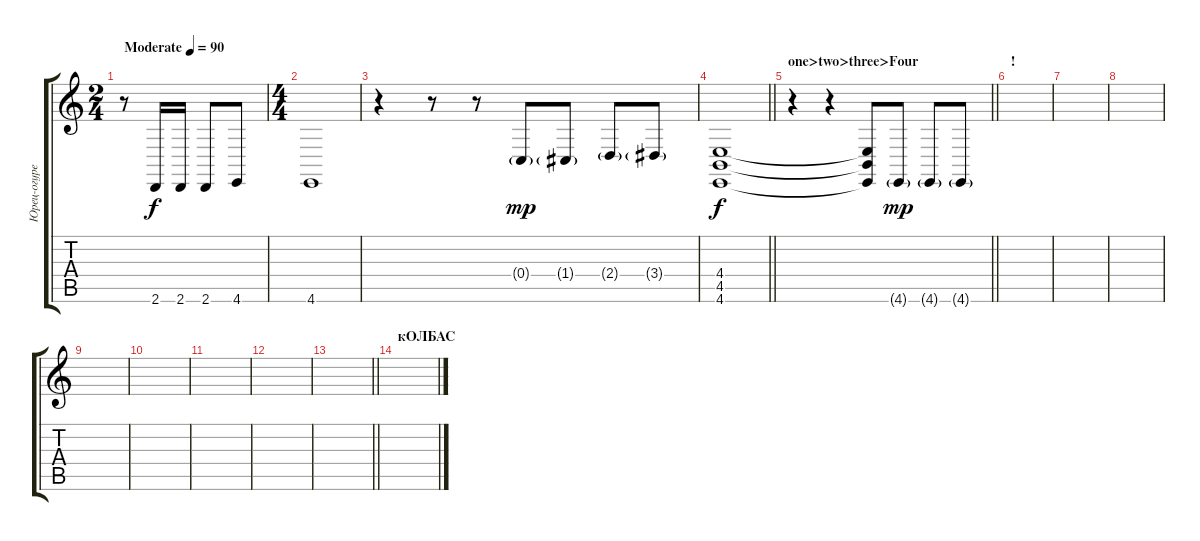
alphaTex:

\track ("Юрец-огурец" "Юрец-огуре") {instrument acousticgrandpiano}
\staff {score tabs}
\tuning (D4 A3 F3 C3 G2 C2) {hide}
\ts (2 4)
\tempo (90 "Moderate")
\clef g2
\ks c
r.8{dy f instrument acousticgrandpiano} 2.6.16 2.6.16 2.6.8 4.6.8 |
\ts (4 4)
4.6.1 |
r.4 r.8 r.8 0.4{g}.8{dy mp} 1.4{g}.8 2.4{g}.8 3.4{g}.8 |
\barLineRight lightlight
(4.4 4.5 4.6).1{dy f} |
\section ("" "one>two>three>Four")
\barLineRight lightlight
r.4 r.4 (4.4{t} 4.5{t} 4.6{t}).8 4.6{g}.8{dy mp} 4.6{g}.8 4.6{g}.8 |
\section ("" "!")
|
|
|
|
|
|
|
\barLineRight lightlight
|
\section ("" "кОЛБАС")
